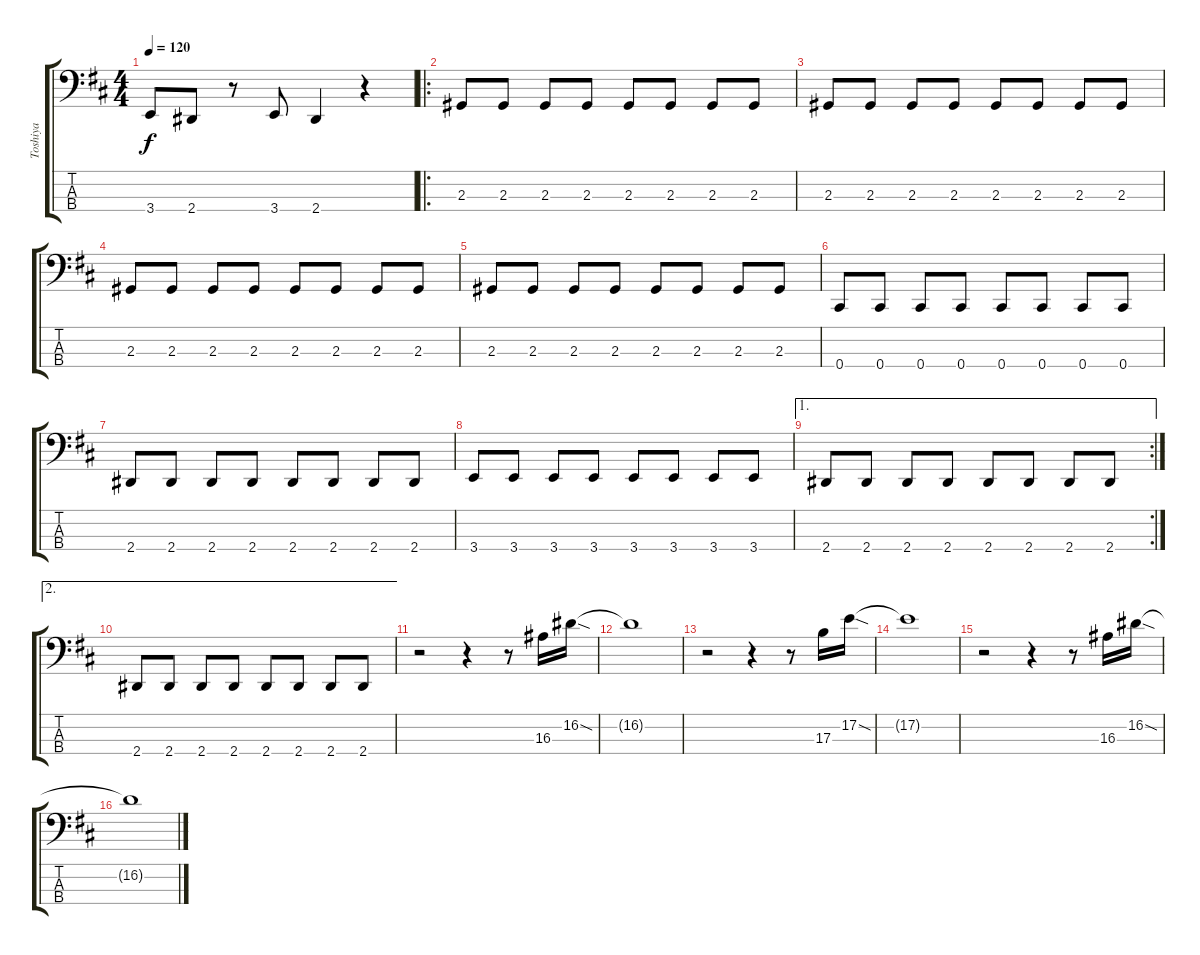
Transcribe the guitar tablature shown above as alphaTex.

\track ("Toshiya" "Toshiya") {instrument electricbasspick}
\staff {score tabs}
\tuning (E2 B1 Gb1 Db1) {hide}
\ts (4 4)
\tempo 120
\clef f4
\ks bminor
3.4.8{dy f} 2.4.8 r.8 3.4.8 2.4.4 r.4 |
\ro
2.3.8 2.3.8 2.3.8 2.3.8 2.3.8 2.3.8 2.3.8 2.3.8 |
2.3.8 2.3.8 2.3.8 2.3.8 2.3.8 2.3.8 2.3.8 2.3.8 |
2.3.8 2.3.8 2.3.8 2.3.8 2.3.8 2.3.8 2.3.8 2.3.8 |
2.3.8 2.3.8 2.3.8 2.3.8 2.3.8 2.3.8 2.3.8 2.3.8 |
0.4.8 0.4.8 0.4.8 0.4.8 0.4.8 0.4.8 0.4.8 0.4.8 |
2.4.8 2.4.8 2.4.8 2.4.8 2.4.8 2.4.8 2.4.8 2.4.8 |
3.4.8 3.4.8 3.4.8 3.4.8 3.4.8 3.4.8 3.4.8 3.4.8 |
\ae 1
\rc 2
2.4.8 2.4.8 2.4.8 2.4.8 2.4.8 2.4.8 2.4.8 2.4.8 |
\ae 2
2.4.8 2.4.8 2.4.8 2.4.8 2.4.8 2.4.8 2.4.8 2.4.8 |
r.2 r.4 r.8 16.3.16 16.2{sod}.16 |
16.2{t}.1 |
r.2 r.4 r.8 17.3.16 17.2{sod}.16 |
17.2{t}.1 |
r.2 r.4 r.8 16.3.16 16.2{sod}.16 |
16.2{t}.1
